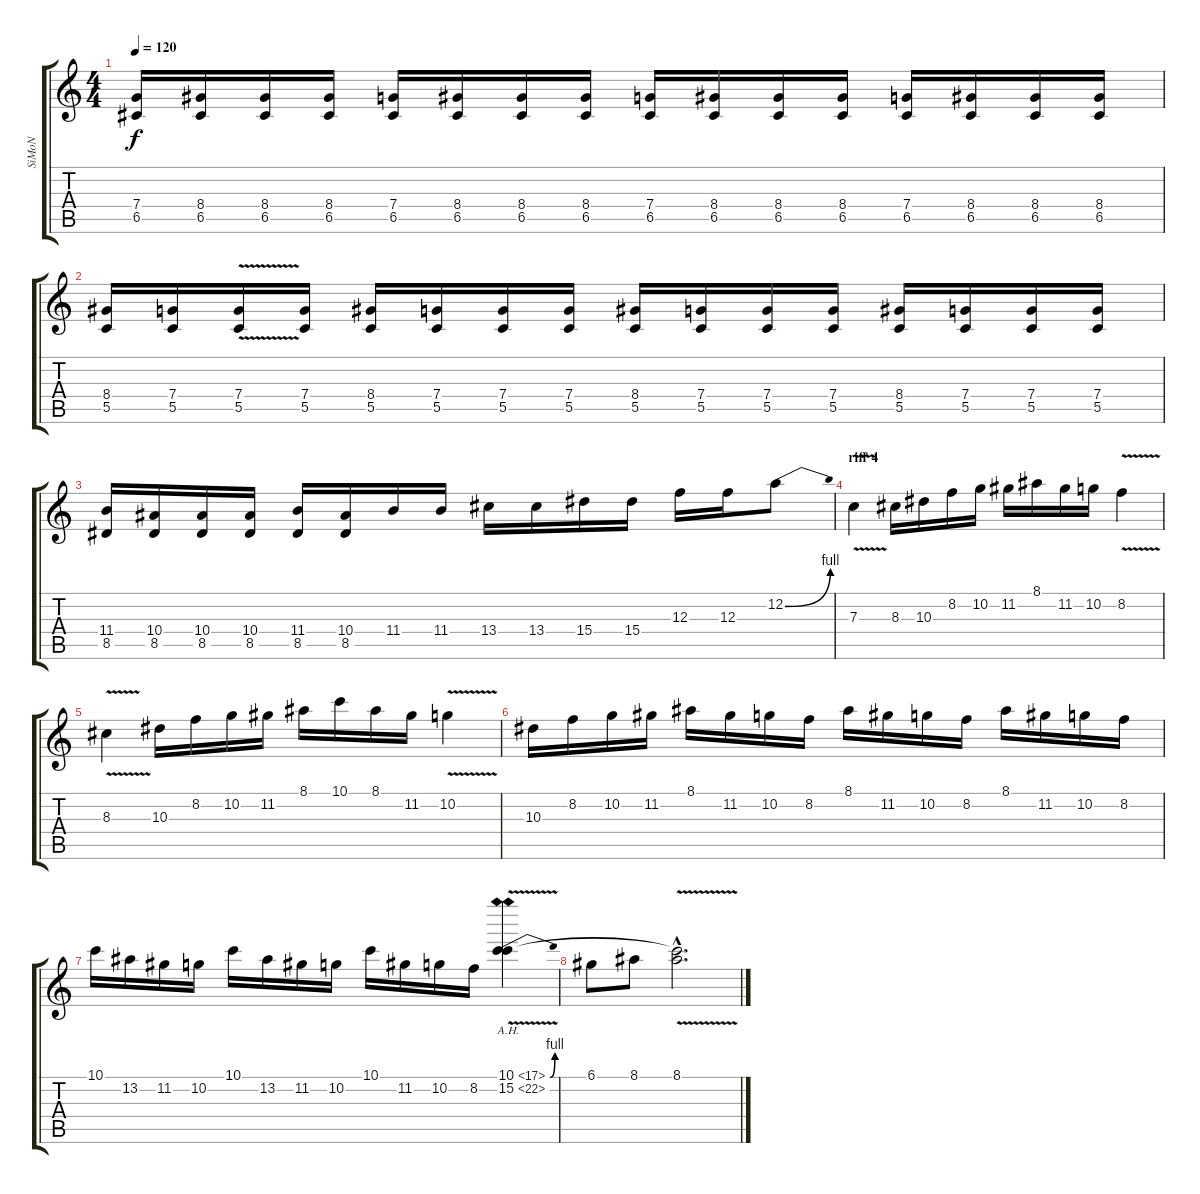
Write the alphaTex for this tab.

\track ("SiMoN" "SiMoN") {instrument distortionguitar}
\staff {score tabs}
\tuning (D4 A3 F3 C3 G2 C2) {hide}
\ts (4 4)
\tempo 120
\clef g2
\ks c
(7.4 6.5).16{dy f} (8.4 6.5).16 (8.4 6.5).16 (8.4 6.5).16 (7.4 6.5).16 (8.4 6.5).16 (8.4 6.5).16 (8.4 6.5).16 (7.4 6.5).16 (8.4 6.5).16 (8.4 6.5).16 (8.4 6.5).16 (7.4 6.5).16 (8.4 6.5).16 (8.4 6.5).16 (8.4 6.5).16 |
(8.4 5.5).16 (7.4 5.5).16 (7.4 5.5{v}).16 (7.4 5.5).16 (8.4 5.5).16 (7.4 5.5).16 (7.4 5.5).16 (7.4 5.5).16 (8.4 5.5).16 (7.4 5.5).16 (7.4 5.5).16 (7.4 5.5).16 (8.4 5.5).16 (7.4 5.5).16 (7.4 5.5).16 (7.4 5.5).16 |
(11.4 8.5).16 (10.4 8.5).16 (10.4 8.5).16 (10.4 8.5).16 (11.4 8.5).16 (10.4 8.5).16 11.4.16 11.4.16 13.4.16 13.4.16 15.4.16 15.4.16 12.3.16 12.3.16 12.2{be (bend 0 0 60 4)}.8 |
\section ("" "riff 4")
7.3{v}.4 8.3.16 10.3.16 8.2.16 10.2.16 11.2.16 8.1.16 11.2.16 10.2.16 8.2{v}.4 |
8.3{v}.4 10.3.16 8.2.16 10.2.16 11.2.16 8.1.16 10.1.16 8.1.16 11.2.16 10.2{v}.4 |
10.3.16 8.2.16 10.2.16 11.2.16 8.1.16 11.2.16 10.2.16 8.2.16 8.1.16 11.2.16 10.2.16 8.2.16 8.1.16 11.2.16 10.2.16 8.2.16 |
10.1.16 13.2.16 11.2.16 10.2.16 10.1.16 13.2.16 11.2.16 10.2.16 10.1.16 11.2.16 10.2.16 8.2.16 (10.1{be (bend 0 0 60 4) ah 7} 15.2{ah 7 v}).4 |
6.1.8 8.1.8 (8.1{hac} 15.2{hac t}).2{d}
